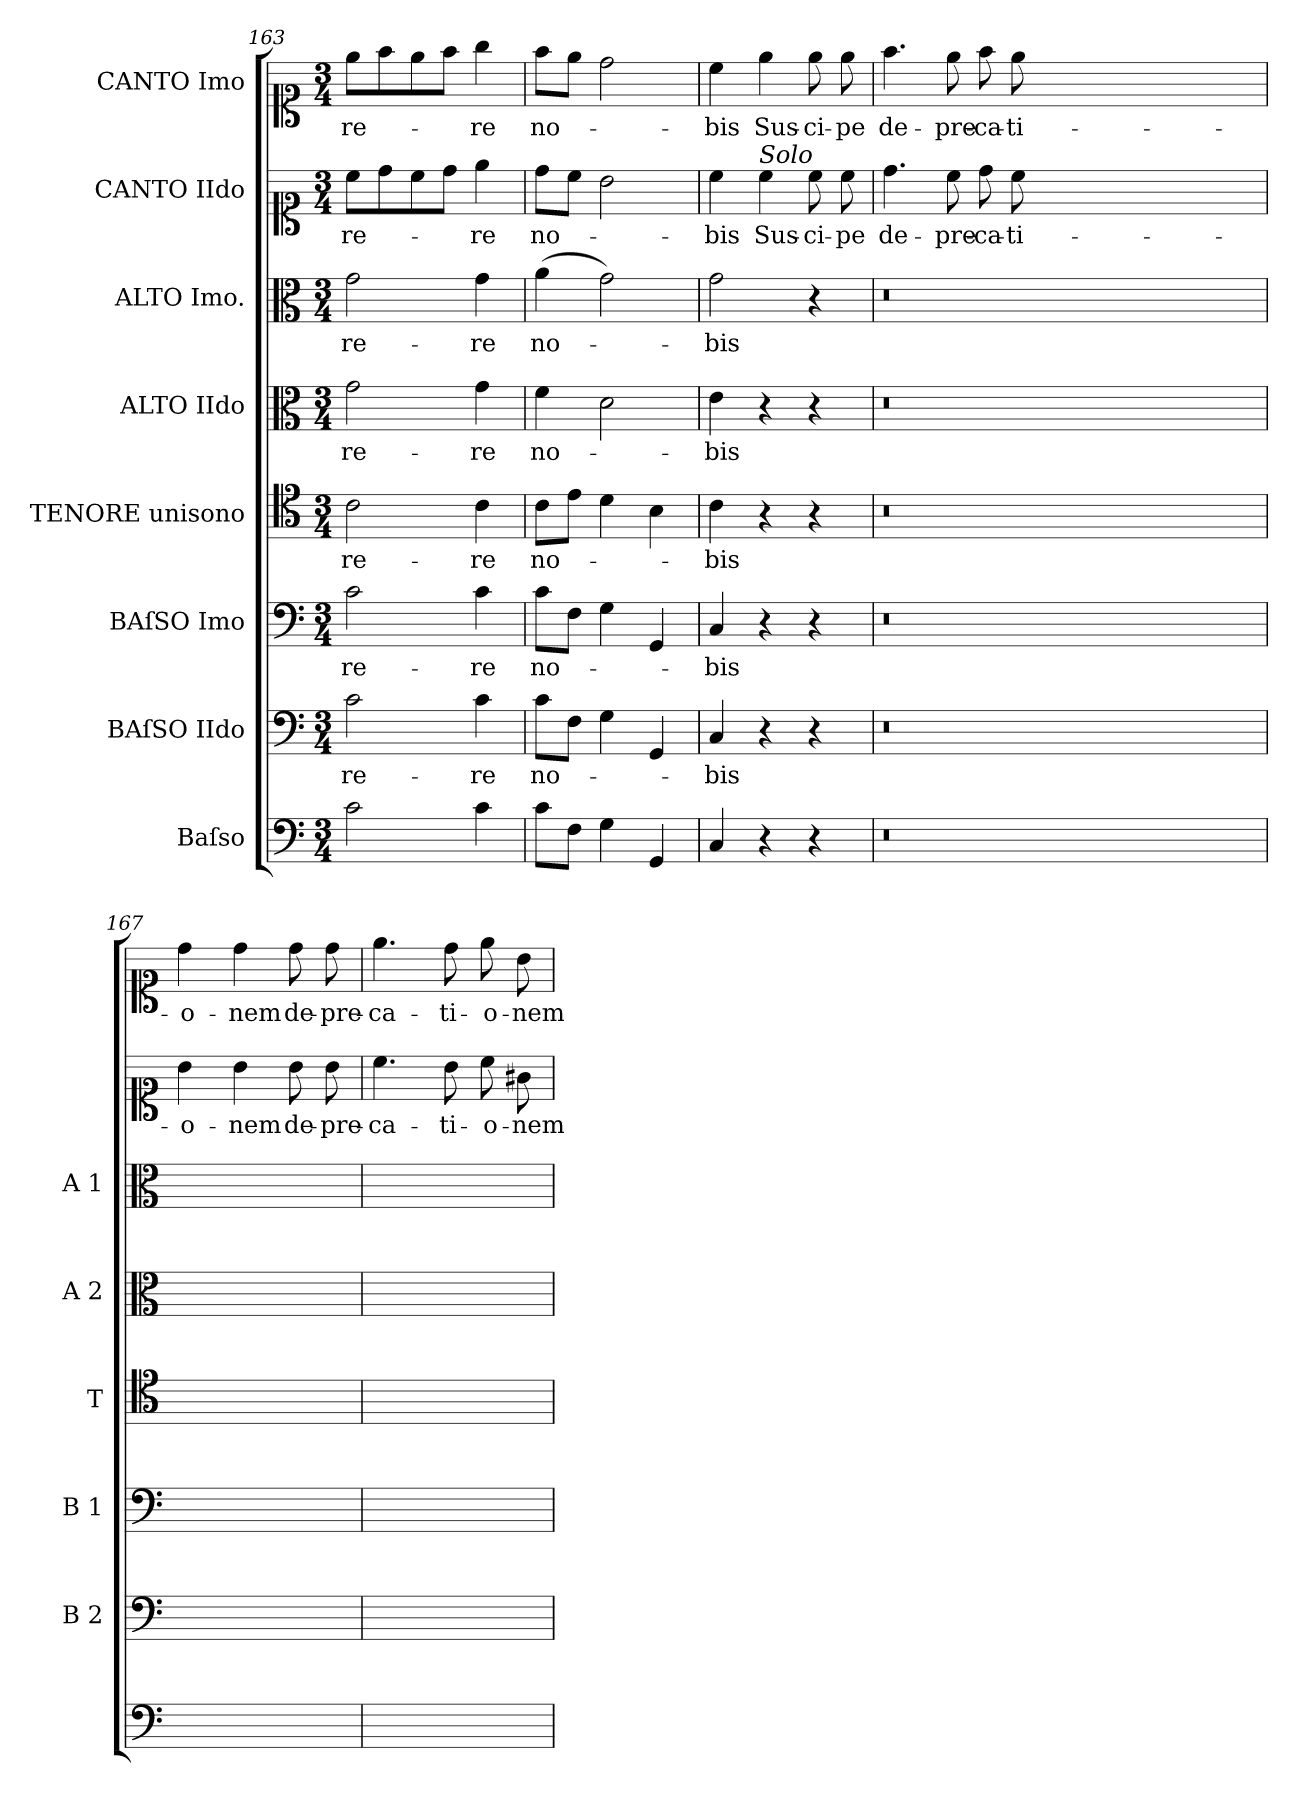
**kern	**kern	**text	**kern	**text	**kern	**text	**kern	**text	**kern	**text	**kern	**text	**kern	**text
*part8	*part7	*part7	*part6	*part6	*part5	*part5	*part4	*part4	*part3	*part3	*part2	*part2	*part1	*part1
*staff8	*staff7	*staff7	*staff6	*staff6	*staff5	*staff5	*staff4	*staff4	*staff3	*staff3	*staff2	*staff2	*staff1	*staff1
*I"Baſso	*I"BAſSO IIdo	*	*I"BAſSO Imo	*	*I"TENORE unisono	*	*I"ALTO IIdo	*	*I"ALTO Imo.	*	*I"CANTO IIdo	*	*I"CANTO Imo	*
*	*I'B 2	*	*I'B 1	*	*I'T	*	*I'A 2	*	*I'A 1	*	*	*	*	*
*clefF4	*clefF4	*	*clefF4	*	*clefC4	*	*clefC3	*	*clefC3	*	*clefC1	*	*clefC1	*
*k[]	*k[]	*	*k[]	*	*k[]	*	*k[]	*	*k[]	*	*k[]	*	*k[]	*
*C:	*C:	*	*C:	*	*C:	*	*C:	*	*C:	*	*C:	*	*C:	*
*M3/4	*M3/4	*	*M3/4	*	*M3/4	*	*M3/4	*	*M3/4	*	*M3/4	*	*M3/4	*
=163	=163	=163	=163	=163	=163	=163	=163	=163	=163	=163	=163	=163	=163	=163
2c\	2c\	-re-	2c\	-re-	2c\	-re-	2g\	-re-	2g\	-re-	8cc\L	-re-	8ee\L	-re-
.	.	.	.	.	.	.	.	.	.	.	8dd\	.	8ff\	.
.	.	.	.	.	.	.	.	.	.	.	8cc\	.	8ee\	.
.	.	.	.	.	.	.	.	.	.	.	8dd\J	.	8ff\J	.
4c\	4c\	-re	4c\	-re	4c\	-re	4g\	-re	4g\	-re	4ee\	-re	4gg\	-re
=164	=164	=164	=164	=164	=164	=164	=164	=164	=164	=164	=164	=164	=164	=164
8c\L	8c\L	no-	8c\L	no-	8c\L	no-	4f\	no-	(4a\	no-	8dd\L	no-	8ff\L	no-
8F\J	8F\J	.	8F\J	.	8e\J	.	.	.	.	.	8cc\J	.	8ee\J	.
4G\	4G\	.	4G\	.	4d\	.	2d\	.	2g\)	.	2b\	.	2dd\	.
4GG/	4GG/	.	4GG/	.	4B\	.	.	.	.	.	.	.	.	.
=165	=165	=165	=165	=165	=165	=165	=165	=165	=165	=165	=165	=165	=165	=165
4C/	4C/	-bis	4C/	-bis	4c\	-bis	4e\	-bis	2g\	-bis	4cc\	-bis	4cc\	-bis
!	!	!	!	!	!	!	!	!	!	!	!LO:TX:a:i:t=Solo	!	!	!
4r	4r	.	4r	.	4r	.	4r	.	.	.	4cc\	Sus-	4ee\	Sus-
4r	4r	.	4r	.	4r	.	4r	.	4r	.	8cc\	-ci-	8ee\	-ci-
.	.	.	.	.	.	.	.	.	.	.	8cc\	-pe	8ee\	-pe
=166	=166	=166	=166	=166	=166	=166	=166	=166	=166	=166	=166	=166	=166	=166
0.r	0.r	.	0.r	.	0.r	.	0.r	.	0.r	.	4.dd\	de-	4.ff\	de-
.	.	.	.	.	.	.	.	.	.	.	8cc\	-pre-	8ee\	-pre-
.	.	.	.	.	.	.	.	.	.	.	8dd\	-ca-	8ff\	-ca-
.	.	.	.	.	.	.	.	.	.	.	8cc\	-ti-	8ee\	-ti-
.	.	.	.	.	.	.	.	.	.	.	0ryy	.	0ryy	.
.	.	.	.	.	.	.	.	.	.	.	4ryy	.	4ryy	.
=167	=167	=167	=167	=167	=167	=167	=167	=167	=167	=167	=167	=167	=167	=167
2.ryy	2.ryy	.	2.ryy	.	2.ryy	.	2.ryy	.	2.ryy	.	4b\	-o-	4dd\	-o-
.	.	.	.	.	.	.	.	.	.	.	4b\	-nem	4dd\	-nem
.	.	.	.	.	.	.	.	.	.	.	8b\	de-	8dd\	de-
.	.	.	.	.	.	.	.	.	.	.	8b\	-pre-	8dd\	-pre-
=168	=168	=168	=168	=168	=168	=168	=168	=168	=168	=168	=168	=168	=168	=168
2.ryy	2.ryy	.	2.ryy	.	2.ryy	.	2.ryy	.	2.ryy	.	4.cc\	-ca-	4.ee\	-ca-
.	.	.	.	.	.	.	.	.	.	.	8b\	-ti-	8dd\	-ti-
.	.	.	.	.	.	.	.	.	.	.	8cc\	-o-	8ee\	-o-
.	.	.	.	.	.	.	.	.	.	.	8g#X\	-nem	8b\	-nem
=	=	=	=	=	=	=	=	=	=	=	=	=	=	=
*-	*-	*-	*-	*-	*-	*-	*-	*-	*-	*-	*-	*-	*-	*-
